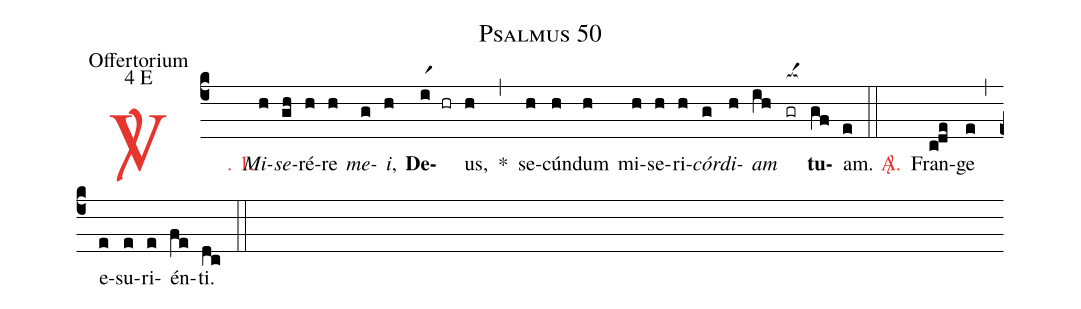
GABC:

name: Psalmus 50;
office-part: Offertorium;
mode: 4;
mode-differentia: E;
%%
(c4)

<c><sp>V/</sp>. 1.</c>() <i>Mi</i>(h)<i>se</i>(gh)ré(h)re(h) <i>me</i>(g)<i>i</i>,(h) <b>De</b>(ir1 hr)us,(h) *(,) se(h)cún(h)dum(h) mi(h)se(h)ri(h)<i>cór</i>(g)<i>di</i>(h)<i>am</i>(ih) <nlba>(gr[ocba:1{])<b>tu</b>(gf[ocba:0}])am.</nlba>(e)

(::)

<c><sp>A/</sp>.</c>() Fran(c!de)ge(e) (,) e(e)su(e)ri(e)én(fe)ti.(dc)

(::)
